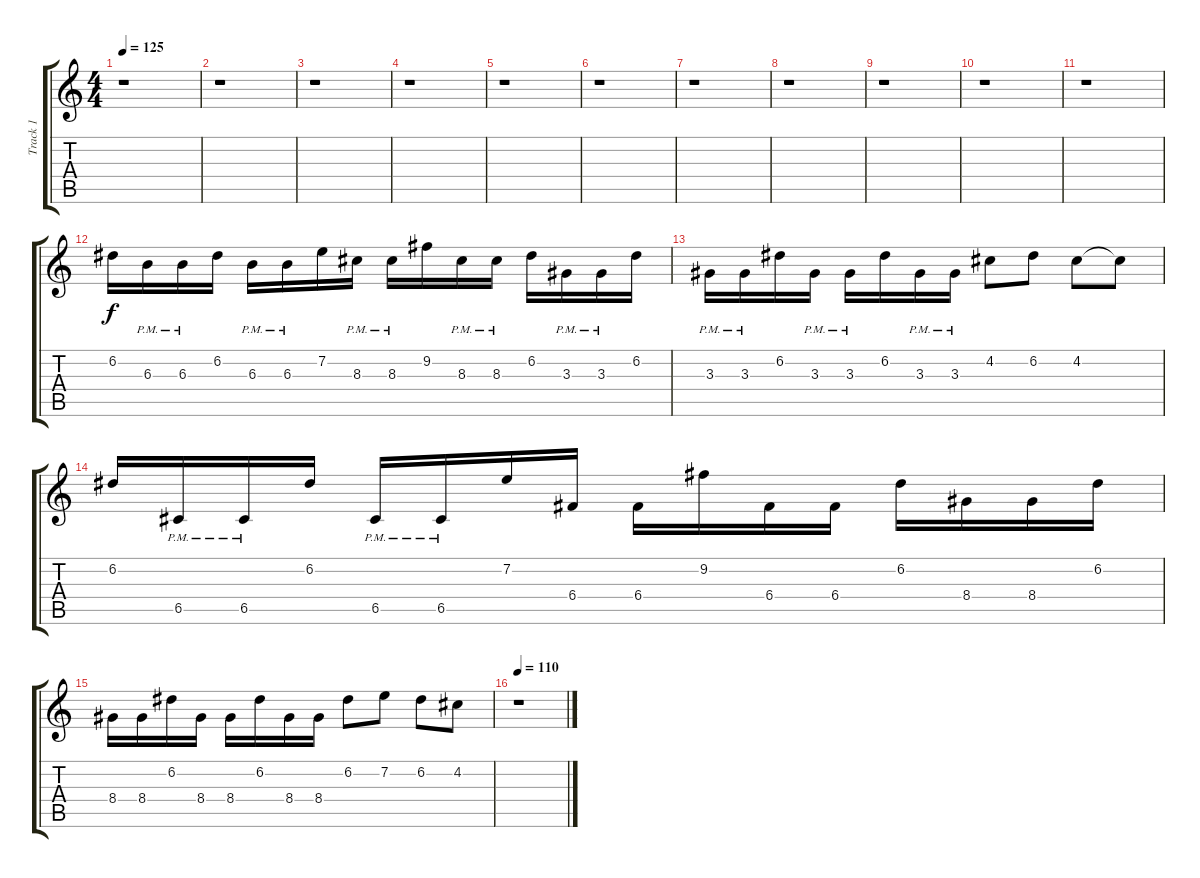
\track ("Track 1" "Track 1") {instrument distortionguitar}
\staff {score tabs}
\tuning (D4 A3 F3 C3 G2 C2) {hide}
\ts (4 4)
\tempo 125
\clef g2
\ks c
r.1{dy f} |
r.1 |
r.1 |
r.1 |
r.1 |
r.1 |
r.1 |
r.1 |
r.1 |
r.1 |
r.1 |
6.2.16 6.3{pm}.16 6.3{pm}.16 6.2.16 6.3{pm}.16 6.3{pm}.16 7.2.16 8.3{pm}.16 8.3{pm}.16 9.2.16 8.3{pm}.16 8.3{pm}.16 6.2.16 3.3{pm}.16 3.3{pm}.16 6.2.16 |
3.3{pm}.16 3.3{pm}.16 6.2.16 3.3{pm}.16 3.3{pm}.16 6.2.16 3.3{pm}.16 3.3{pm}.16 4.2.8 6.2.8 4.2.8 4.2{t}.8 |
6.2.16 6.5{pm}.16 6.5{pm}.16 6.2.16 6.5{pm}.16 6.5{pm}.16 7.2.16 6.4.16 6.4.16 9.2.16 6.4.16 6.4.16 6.2.16 8.4.16 8.4.16 6.2.16 |
8.4.16 8.4.16 6.2.16 8.4.16 8.4.16 6.2.16 8.4.16 8.4.16 6.2.8 7.2.8 6.2.8 4.2.8 |
\tempo 110
r.1
